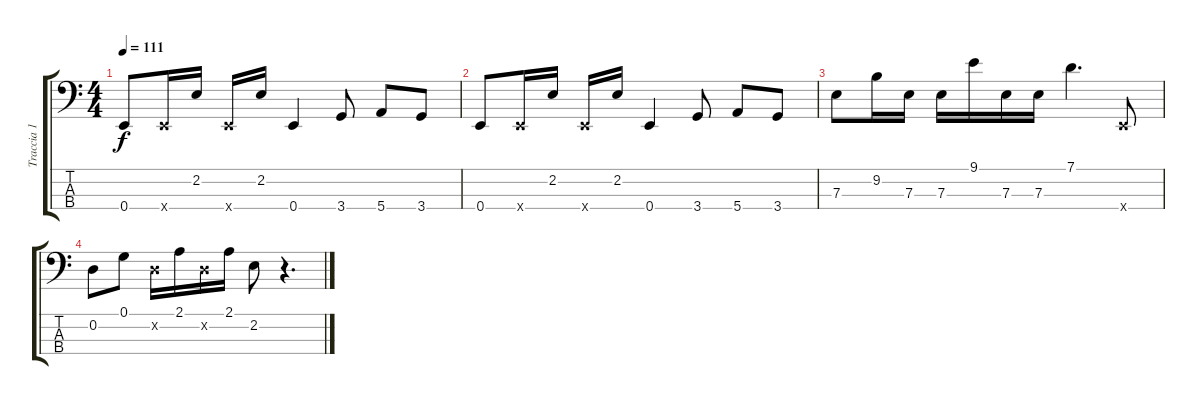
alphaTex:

\track ("Traccia 1" "Traccia 1") {instrument slapbass1}
\staff {score tabs}
\tuning (G2 D2 A1 E1) {hide}
\ts (4 4)
\tempo 111
\clef f4
\ks c
0.4.8{dy f} 0.4{x}.16 2.2.16 0.4{x}.16 2.2.16 0.4.4 3.4.8 5.4.8 3.4.8 |
0.4.8 0.4{x}.16 2.2.16 0.4{x}.16 2.2.16 0.4.4 3.4.8 5.4.8 3.4.8 |
7.3.8 9.2.16 7.3.16 7.3.16 9.1.16 7.3.16 7.3.16 7.1.4{d} 0.4{x}.8 |
0.2.8 0.1.8 0.2{x}.16 2.1.16 0.2{x}.16 2.1.16 2.2.8 r.4{d}
